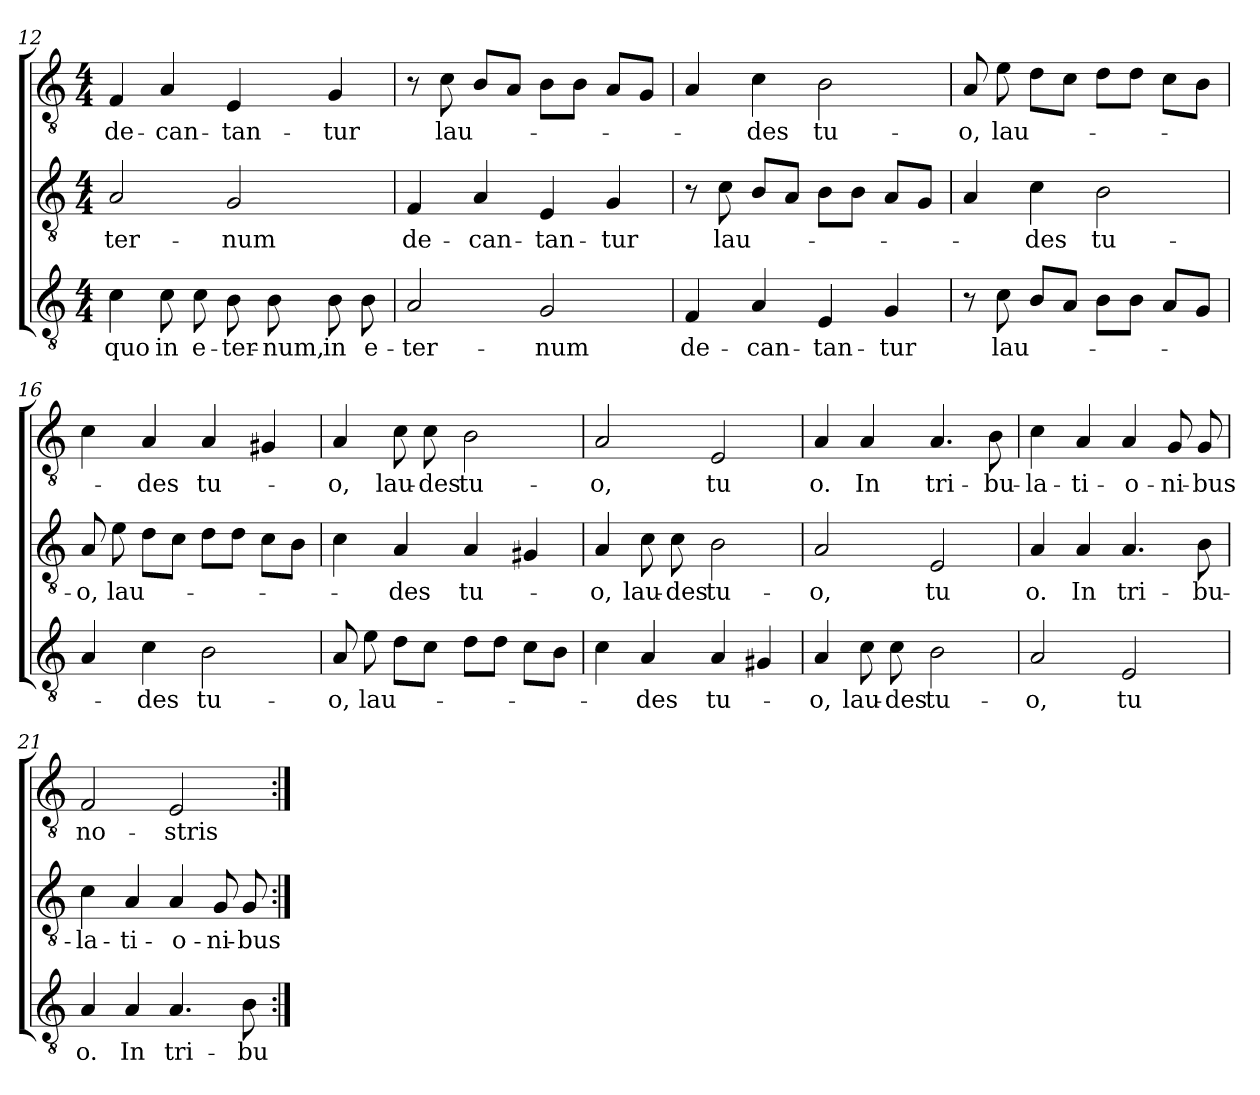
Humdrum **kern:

**kern	**text	**kern	**text	**kern	**text
*part3	*part3	*part2	*part2	*part1	*part1
*staff3	*staff3	*staff2	*staff2	*staff1	*staff1
*clefGv2	*	*clefGv2	*	*clefGv2	*
*k[]	*	*k[]	*	*k[]	*
*C:	*	*C:	*	*C:	*
*M4/4	*	*M4/4	*	*M4/4	*
=12	=12	=12	=12	=12	=12
!	!LO:LY:b	!	!LO:LY:b	!	!LO:LY:b
4c\	quo	2A/	-ter-	4F/	de-
!	!LO:LY:b	!	!	!	!LO:LY:b
8c\	in	.	.	4A/	-can-
!	!LO:LY:b	!	!	!	!
8c\	e-	.	.	.	.
!	!LO:LY:b	!	!LO:LY:b	!	!LO:LY:b
8B\	-ter-	2G/	-num	4E/	-tan-
!	!LO:LY:b	!	!	!	!
8B\	-num,	.	.	.	.
!	!LO:LY:b	!	!	!	!LO:LY:b
8B\	in	.	.	4G/	-tur
!	!LO:LY:b	!	!	!	!
8B\	e-	.	.	.	.
=13	=13	=13	=13	=13	=13
!	!LO:LY:b	!	!LO:LY:b	!	!
2A/	-ter-	4F/	de-	8r	.
!	!	!	!	!	!LO:LY:b
.	.	.	.	8c\	lau-
!	!	!	!LO:LY:b	!	!
.	.	4A/	-can-	8B/L	.
.	.	.	.	8A/J	.
!	!LO:LY:b	!	!LO:LY:b	!	!
2G/	-num	4E/	-tan-	8B\L	.
.	.	.	.	8B\J	.
!	!	!	!LO:LY:b	!	!
.	.	4G/	-tur	8A/L	.
.	.	.	.	8G/J	.
=14	=14	=14	=14	=14	=14
!	!LO:LY:b	!	!	!	!
4F/	de-	8r	.	4A/	.
!	!	!	!LO:LY:b	!	!
.	.	8c\	lau-	.	.
!	!LO:LY:b	!	!	!	!LO:LY:b
4A/	-can-	8B/L	.	4c\	-des
.	.	8A/J	.	.	.
!	!LO:LY:b	!	!	!	!LO:LY:b
4E/	-tan-	8B\L	.	2B\	tu-
.	.	8B\J	.	.	.
!	!LO:LY:b	!	!	!	!
4G/	-tur	8A/L	.	.	.
.	.	8G/J	.	.	.
!!LO:LB:g=z
=15	=15	=15	=15	=15	=15
!	!	!	!	!	!LO:LY:b
8r	.	4A/	.	8A/	-o,
!	!LO:LY:b	!	!	!	!LO:LY:b
8c\	lau-	.	.	8e\	lau-
!	!	!	!LO:LY:b	!	!
8B/L	.	4c\	-des	8d\L	.
8A/J	.	.	.	8c\J	.
!	!	!	!LO:LY:b	!	!
8B\L	.	2B\	tu-	8d\L	.
8B\J	.	.	.	8d\J	.
8A/L	.	.	.	8c\L	.
8G/J	.	.	.	8B\J	.
=16	=16	=16	=16	=16	=16
!	!	!	!LO:LY:b	!	!
4A/	.	8A/	-o,	4c\	.
!	!	!	!LO:LY:b	!	!
.	.	8e\	lau-	.	.
!	!LO:LY:b	!	!	!	!LO:LY:b
4c\	-des	8d\L	.	4A/	-des
.	.	8c\J	.	.	.
!	!LO:LY:b	!	!	!	!LO:LY:b
2B\	tu-	8d\L	.	4A/	tu-
.	.	8d\J	.	.	.
.	.	8c\L	.	4G#X/	.
.	.	8B\J	.	.	.
=17	=17	=17	=17	=17	=17
!	!LO:LY:b	!	!	!	!LO:LY:b
8A/	-o,	4c\	.	4A/	-o,
!	!LO:LY:b	!	!	!	!
8e\	lau-	.	.	.	.
!	!	!	!LO:LY:b	!	!LO:LY:b
8d\L	.	4A/	-des	8c\	lau-
!	!	!	!	!	!LO:LY:b
8c\J	.	.	.	8c\	-des
!	!	!	!LO:LY:b	!	!LO:LY:b
8d\L	.	4A/	tu-	2B\	tu-
8d\J	.	.	.	.	.
8c\L	.	4G#X/	.	.	.
8B\J	.	.	.	.	.
!!LO:LB:g=z
=18	=18	=18	=18	=18	=18
!	!	!	!LO:LY:b	!	!LO:LY:b
4c\	.	4A/	-o,	2A/	-o,
!	!LO:LY:b	!	!LO:LY:b	!	!
4A/	-des	8c\	lau-	.	.
!	!	!	!LO:LY:b	!	!
.	.	8c\	-des	.	.
!	!LO:LY:b	!	!LO:LY:b	!	!LO:LY:b
4A/	tu-	2B\	tu-	2E/	tu
4G#X/	.	.	.	.	.
=19	=19	=19	=19	=19	=19
!	!LO:LY:b	!	!LO:LY:b	!	!LO:LY:b
4A/	-o,	2A/	-o,	4A/	o.
!	!LO:LY:b	!	!	!	!LO:LY:b
8c\	lau-	.	.	4A/	In
!	!LO:LY:b	!	!	!	!
8c\	-des	.	.	.	.
!	!LO:LY:b	!	!LO:LY:b	!	!LO:LY:b
2B\	tu-	2E/	tu	4.A/	tri-
!	!	!	!	!	!LO:LY:b
.	.	.	.	8B\	-bu-
=20	=20	=20	=20	=20	=20
!	!LO:LY:b	!	!LO:LY:b	!	!LO:LY:b
2A/	-o,	4A/	o.	4c\	-la-
!	!	!	!LO:LY:b	!	!LO:LY:b
.	.	4A/	In	4A/	-ti-
!	!LO:LY:b	!	!LO:LY:b	!	!LO:LY:b
2E/	tu	4.A/	tri-	4A/	-o-
!	!	!	!	!	!LO:LY:b
.	.	.	.	8G/	-ni-
!	!	!	!LO:LY:b	!	!LO:LY:b
.	.	8B\	-bu-	8G/	-bus
=21	=21	=21	=21	=21	=21
!	!LO:LY:b	!	!LO:LY:b	!	!LO:LY:b
4A/	o.	4c\	-la-	2F/	no-
!	!LO:LY:b	!	!LO:LY:b	!	!
4A/	In	4A/	-ti-	.	.
!	!LO:LY:b	!	!LO:LY:b	!	!LO:LY:b
4.A/	tri-	4A/	-o-	2E/	-stris
!	!	!	!LO:LY:b	!	!
.	.	8G/	-ni-	.	.
!	!LO:LY:b	!	!LO:LY:b	!	!
8B\	-bu-	8G/	-bus	.	.
=:|!	=:|!	=:|!	=:|!	=:|!	=:|!
*-	*-	*-	*-	*-	*-
